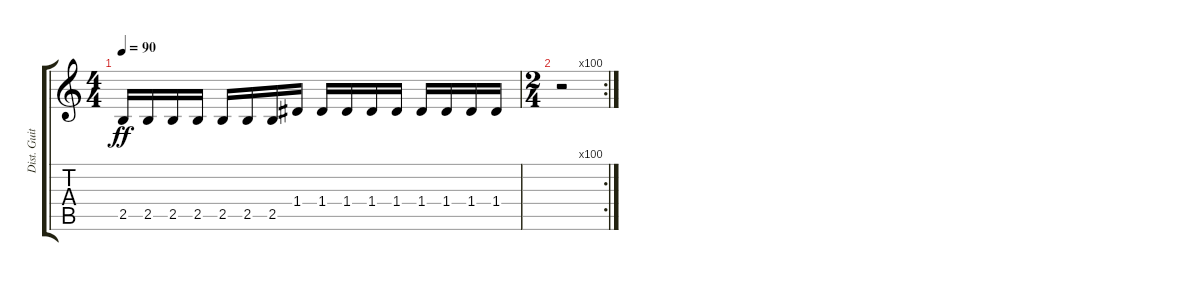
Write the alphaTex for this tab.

\track ("Dist. Guitar 3" "Dist. Guit") {instrument distortionguitar}
\staff {score tabs}
\tuning (E4 B3 G3 D3 A2 E2) {hide}
\ts (4 4)
\tempo 90
\clef g2
\ks c
2.5.16{dy ff} 2.5.16 2.5.16 2.5.16 2.5.16 2.5.16 2.5.16 1.4.16 1.4.16 1.4.16 1.4.16 1.4.16 1.4.16 1.4.16 1.4.16 1.4.16 |
\rc 100
\ts (2 4)
r.2
